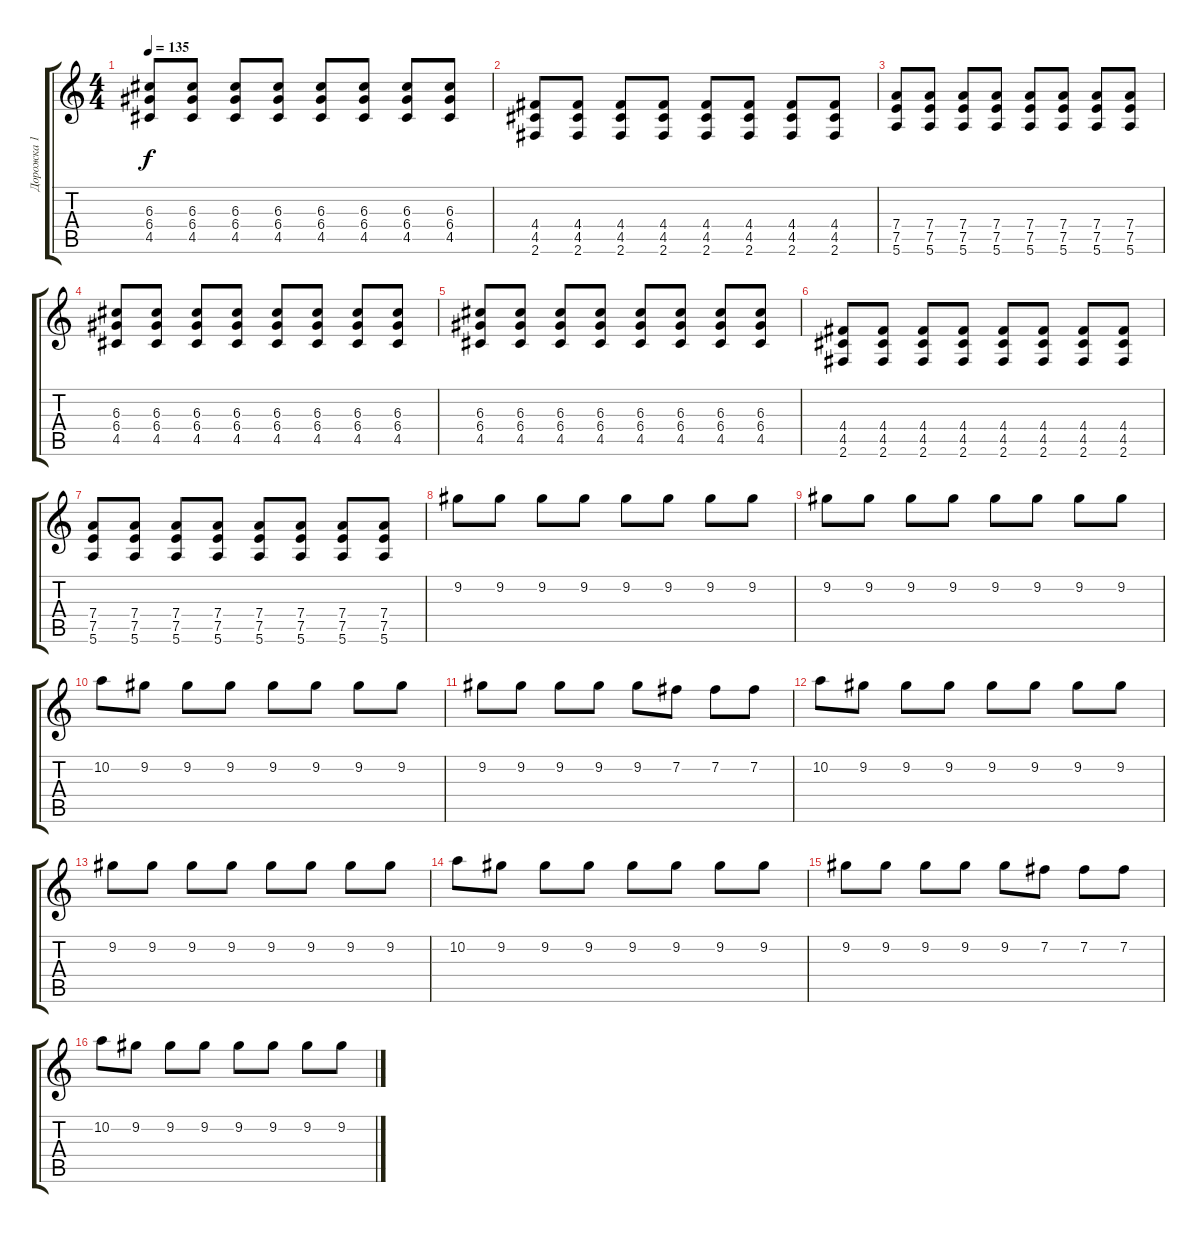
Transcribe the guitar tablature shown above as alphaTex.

\track ("Дорожка 1" "Дорожка 1") {instrument acousticguitarsteel}
\staff {score tabs}
\tuning (E4 B3 G3 D3 A2 E2) {hide}
\ts (4 4)
\tempo 135
\clef g2
\ks c
(6.3 6.4 4.5).8{dy f} (6.3 6.4 4.5).8 (6.3 6.4 4.5).8 (6.3 6.4 4.5).8 (6.3 6.4 4.5).8 (6.3 6.4 4.5).8 (6.3 6.4 4.5).8 (6.3 6.4 4.5).8 |
(4.4 4.5 2.6).8 (4.4 4.5 2.6).8 (4.4 4.5 2.6).8 (4.4 4.5 2.6).8 (4.4 4.5 2.6).8 (4.4 4.5 2.6).8 (4.4 4.5 2.6).8 (4.4 4.5 2.6).8 |
(7.4 7.5 5.6).8 (7.4 7.5 5.6).8 (7.4 7.5 5.6).8 (7.4 7.5 5.6).8 (7.4 7.5 5.6).8 (7.4 7.5 5.6).8 (7.4 7.5 5.6).8 (7.4 7.5 5.6).8 |
(6.3 6.4 4.5).8 (6.3 6.4 4.5).8 (6.3 6.4 4.5).8 (6.3 6.4 4.5).8 (6.3 6.4 4.5).8 (6.3 6.4 4.5).8 (6.3 6.4 4.5).8 (6.3 6.4 4.5).8 |
(6.3 6.4 4.5).8 (6.3 6.4 4.5).8 (6.3 6.4 4.5).8 (6.3 6.4 4.5).8 (6.3 6.4 4.5).8 (6.3 6.4 4.5).8 (6.3 6.4 4.5).8 (6.3 6.4 4.5).8 |
(4.4 4.5 2.6).8 (4.4 4.5 2.6).8 (4.4 4.5 2.6).8 (4.4 4.5 2.6).8 (4.4 4.5 2.6).8 (4.4 4.5 2.6).8 (4.4 4.5 2.6).8 (4.4 4.5 2.6).8 |
(7.4 7.5 5.6).8 (7.4 7.5 5.6).8 (7.4 7.5 5.6).8 (7.4 7.5 5.6).8 (7.4 7.5 5.6).8 (7.4 7.5 5.6).8 (7.4 7.5 5.6).8 (7.4 7.5 5.6).8 |
9.2.8{volume 10} 9.2.8 9.2.8 9.2.8 9.2.8 9.2.8 9.2.8 9.2.8 |
9.2.8 9.2.8 9.2.8 9.2.8 9.2.8 9.2.8 9.2.8 9.2.8 |
10.2.8 9.2.8 9.2.8 9.2.8 9.2.8 9.2.8 9.2.8 9.2.8 |
9.2.8 9.2.8 9.2.8 9.2.8 9.2.8 7.2.8 7.2.8 7.2.8 |
10.2.8 9.2.8 9.2.8 9.2.8 9.2.8 9.2.8 9.2.8 9.2.8 |
9.2.8 9.2.8 9.2.8 9.2.8 9.2.8 9.2.8 9.2.8 9.2.8 |
10.2.8 9.2.8 9.2.8 9.2.8 9.2.8 9.2.8 9.2.8 9.2.8 |
9.2.8 9.2.8 9.2.8 9.2.8 9.2.8 7.2.8 7.2.8 7.2.8 |
10.2.8 9.2.8 9.2.8 9.2.8 9.2.8 9.2.8 9.2.8 9.2.8
